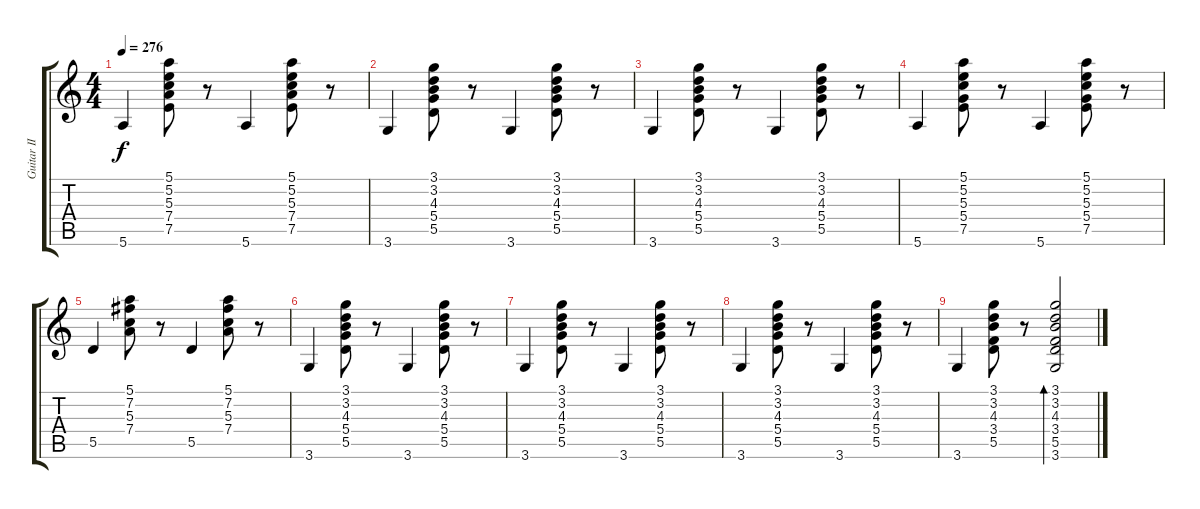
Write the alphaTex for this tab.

\track ("Guitar II" "Guitar II") {instrument acousticguitarsteel}
\staff {score tabs}
\tuning (E4 B3 G3 D3 A2 E2) {hide}
\ts (4 4)
\tempo 276
\clef g2
\ks c
5.6.4{dy f} (5.1 5.2 5.3 7.4 7.5).8 r.8 5.6.4 (5.1 5.2 5.3 7.4 7.5).8 r.8 |
3.6.4 (3.1 3.2 4.3 5.4 5.5).8 r.8 3.6.4 (3.1 3.2 4.3 5.4 5.5).8 r.8 |
3.6.4 (3.1 3.2 4.3 5.4 5.5).8 r.8 3.6.4 (3.1 3.2 4.3 5.4 5.5).8 r.8 |
5.6.4 (5.1 5.2 5.3 5.4 7.5).8 r.8 5.6.4 (5.1 5.2 5.3 5.4 7.5).8 r.8 |
5.5.4 (5.1 7.2 5.3 7.4).8 r.8 5.5.4 (5.1 7.2 5.3 7.4).8 r.8 |
3.6.4 (3.1 3.2 4.3 5.4 5.5).8 r.8 3.6.4 (3.1 3.2 4.3 5.4 5.5).8 r.8 |
3.6.4 (3.1 3.2 4.3 5.4 5.5).8 r.8 3.6.4 (3.1 3.2 4.3 5.4 5.5).8 r.8 |
3.6.4 (3.1 3.2 4.3 5.4 5.5).8 r.8 3.6.4 (3.1 3.2 4.3 5.4 5.5).8 r.8 |
3.6.4 (3.1 3.2 4.3 3.4 5.5).8 r.8 (3.1 3.2 4.3 3.4 5.5 3.6).2{bd 240}
